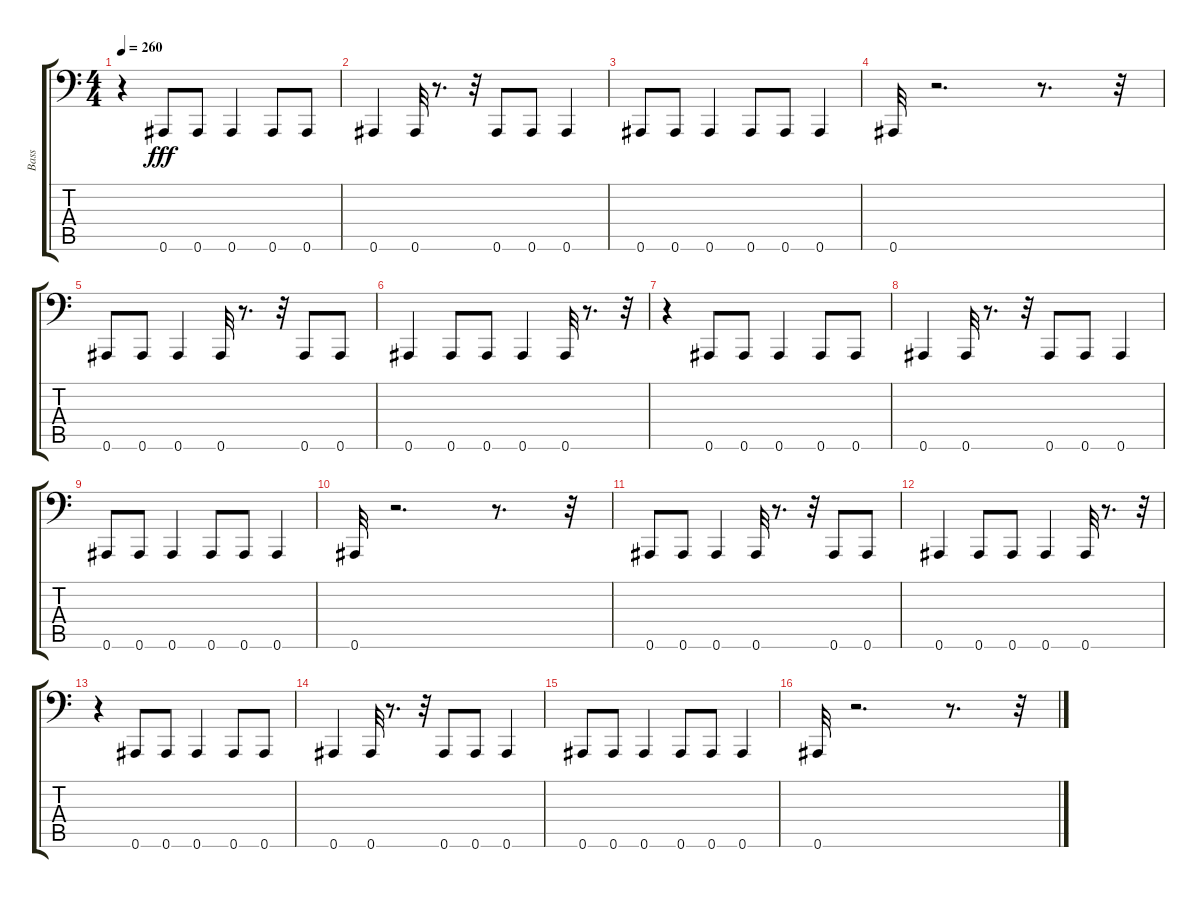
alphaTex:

\track ("Bass" "Bass") {instrument electricbasspick}
\staff {score tabs}
\tuning (C3 G2 Eb2 Bb1 F1 Bb0) {hide}
\ts (4 4)
\tempo 260
\clef f4
\ks c
r.4{dy fff} 0.6.8 0.6.8 0.6.4 0.6.8 0.6.8 |
0.6.4 0.6.32 r.8{d} r.32 0.6.8 0.6.8 0.6.4 |
0.6.8 0.6.8 0.6.4 0.6.8 0.6.8 0.6.4 |
0.6.32 r.2{d} r.8{d} r.32 |
0.6.8 0.6.8 0.6.4 0.6.32 r.8{d} r.32 0.6.8 0.6.8 |
0.6.4 0.6.8 0.6.8 0.6.4 0.6.32 r.8{d} r.32 |
r.4 0.6.8 0.6.8 0.6.4 0.6.8 0.6.8 |
0.6.4 0.6.32 r.8{d} r.32 0.6.8 0.6.8 0.6.4 |
0.6.8 0.6.8 0.6.4 0.6.8 0.6.8 0.6.4 |
0.6.32 r.2{d} r.8{d} r.32 |
0.6.8 0.6.8 0.6.4 0.6.32 r.8{d} r.32 0.6.8 0.6.8 |
0.6.4 0.6.8 0.6.8 0.6.4 0.6.32 r.8{d} r.32 |
r.4 0.6.8 0.6.8 0.6.4 0.6.8 0.6.8 |
0.6.4 0.6.32 r.8{d} r.32 0.6.8 0.6.8 0.6.4 |
0.6.8 0.6.8 0.6.4 0.6.8 0.6.8 0.6.4 |
0.6.32 r.2{d} r.8{d} r.32
